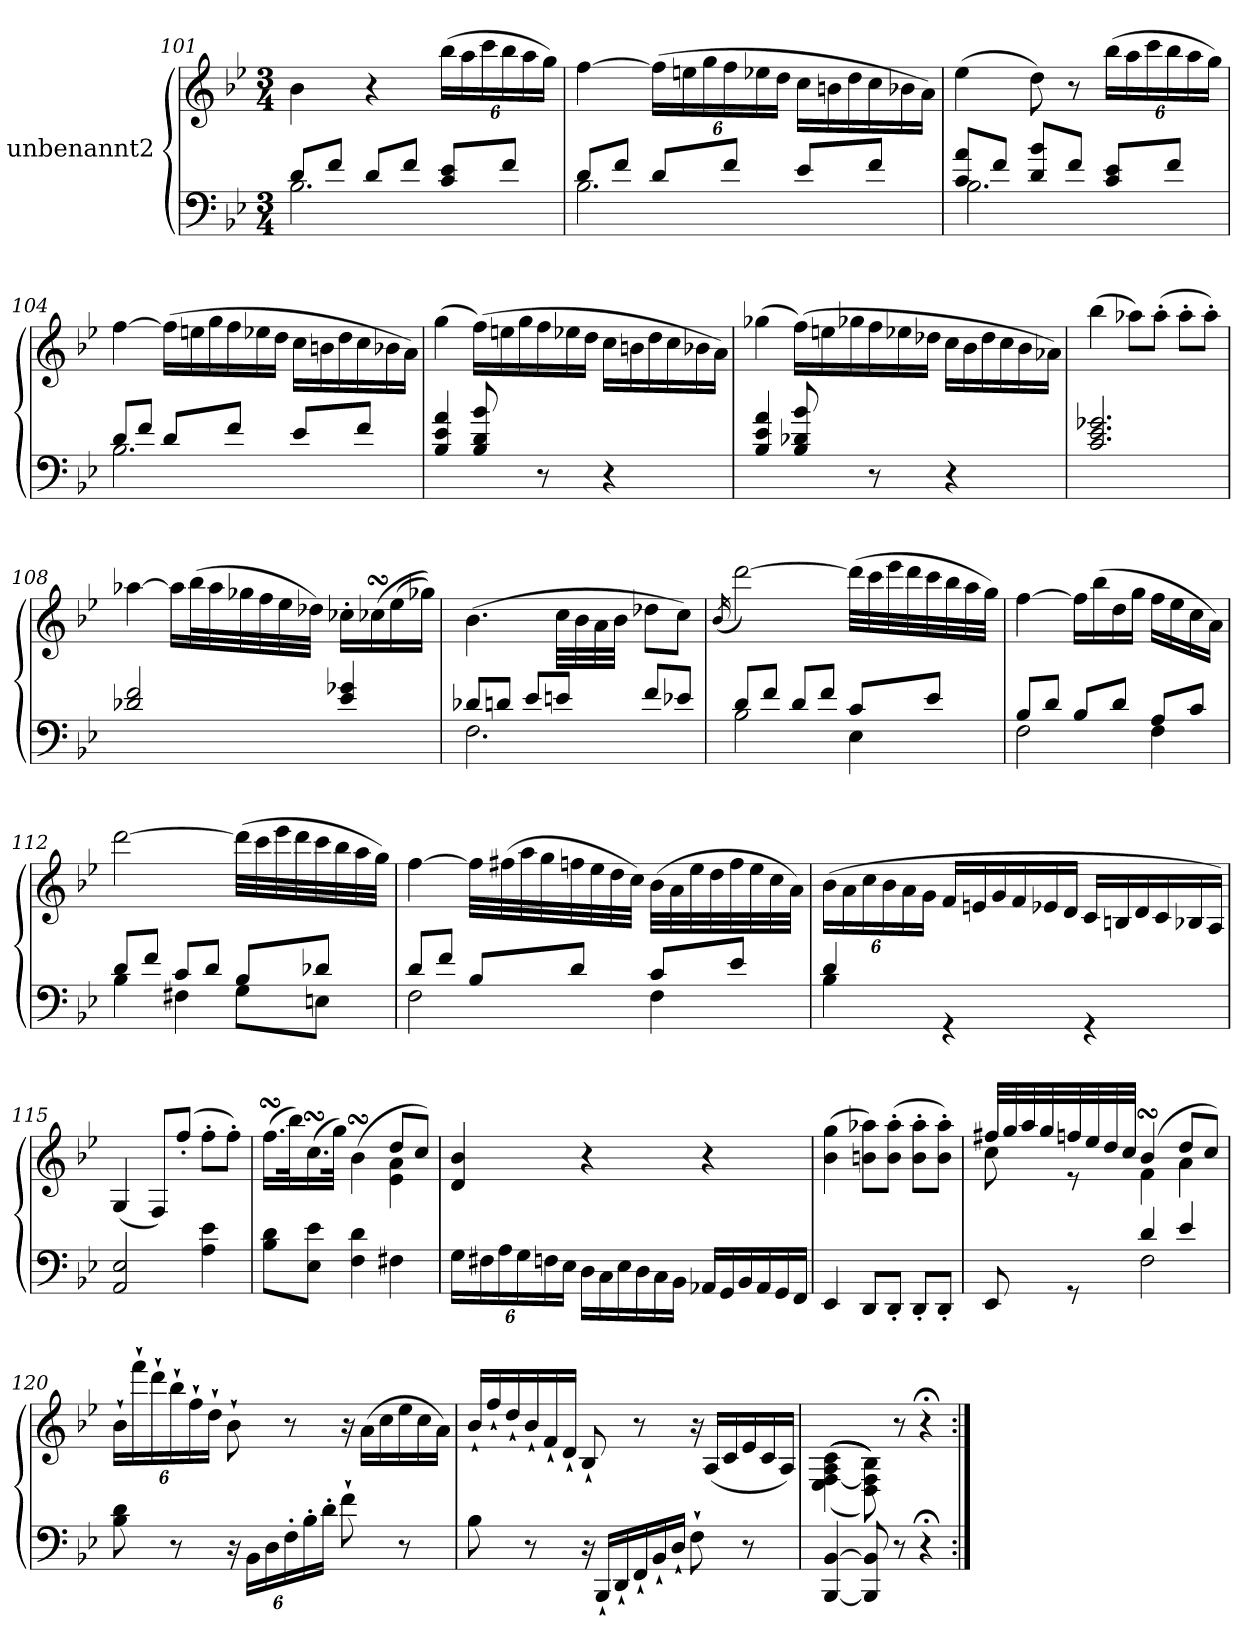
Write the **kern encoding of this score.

**kern	**kern
*part1	*part1
*staff2	*staff1
*I"unbenannt2	*
*clefF4	*clefG2
*k[b-e-]	*k[b-e-]
*M3/4	*M3/4
=101	=101
*^	*
8d/L	2.B-\	4b-\
8f/J	.	.
8d/L	.	4r
8f/J	.	.
*	*	*Xbrackettup
8c/ 8e-/L	.	(>24bb-\LL
.	.	24aa\
.	.	24ccc\
8f/J	.	24bb-\
.	.	24aa\
.	.	24gg\JJ)
=102	=102	=102
8d/L	2.B-\	[4ff\
8f/J	.	.
8d/L	.	(>24ff\LL]
.	.	24een\
.	.	24gg\
8f/J	.	24ff\
.	.	24ee-X\
.	.	24dd\JJ
*	*	*Xtuplet
8e-/L	.	24cc\LL
.	.	24bn\
.	.	24dd\
8f/J	.	24cc\
.	.	24b-X\
.	.	24a\JJ)
!!LO:PB:g=z
=103	=103	=103
8c/ 8a/L	2.B-\	(>4ee-\
8f/J	.	.
8d/ 8b-/L	.	8dd\)
8f/J	.	8r
*	*	*tuplet
8c/ 8e-/L	.	(>24bb-\LL
.	.	24aa\
.	.	24ccc\
8f/J	.	24bb-\
.	.	24aa\
.	.	24gg\JJ)
=104	=104	=104
8d/L	2.B-\	[4ff\
8f/J	.	.
*	*	*Xtuplet
8d/L	.	(>24ff\LL]
.	.	24een\
.	.	24gg\
8f/J	.	24ff\
.	.	24ee-X\
.	.	24dd\JJ
8e-/L	.	24cc\LL
.	.	24bn\
.	.	24dd\
8f/J	.	24cc\
.	.	24b-X\
.	.	24a\JJ)
*v	*v	*
=105	=105
4B-/ 4e-/ 4a/	(>4gg\
8B-/ 8d/ 8b-/	(>24ff\LL)
.	24een\
.	24gg\
8r	24ff\
.	24ee-X\
.	24dd\JJ
4r	24cc\LL
.	24bn\
.	24dd\
.	24cc\
.	24b-X\
.	24a\JJ)
!!LO:LB:g=z
=106	=106
4B-/ 4e-/ 4a/	(>4gg-X\
8B-/ 8d-X/ 8b-/	(>24ff\LL)
.	24een\
.	24gg-X\
8r	24ff\
.	24ee-X\
.	24dd-X\JJ
4r	24cc\LL
.	24b-\
.	24dd-\
.	24cc\
.	24b-\
.	24a-X\JJ)
=107	=107
2.c/ 2.e-/ 2.g-X/	(>4bb-\
.	8aa-X\L)
.	(>8aa-'\J
.	8aa-'\L
.	8aa-'\J)
=108	=108
2d-X/ 2f/	[4aa-X\
.	16aa-\LL]
.	(>32bb-\L
.	32aa-\
.	32gg-X\
.	32ff\
.	32ee-\
.	32dd-X\JJJ)
4e-/ 4g-X/	16cc-X'\LL
.	(<16cc-XsSSs\
.	(>16ee-\
.	16gg-X\JJ))
!!LO:LB:g=z
=109	=109
*^	*
8d-X/L	2.F\	(>4.b-\
8dn/J	.	.
8e-/L	.	.
8en/J	.	32cc\LLL
.	.	32b-\
.	.	32a\
.	.	32b-\JJJ
8f/L	.	8dd-X\L
8e-X/J	.	8cc\J)
=110	=110	=110
.	.	(<16qb-/
8d/L	2B-\	[2ddd\)
8f/J	.	.
8d/L	.	.
8f/J	.	.
8c/L	4E-\	(>32ddd\LLL]
.	.	32ccc\
.	.	32eee-\
.	.	32ddd\
8e-/J	.	32ccc\
.	.	32bb-\
.	.	32aa\
.	.	32gg\JJJ)
=111	=111	=111
8B-/L	2F\	[4ff\
8d/J	.	.
8B-/L	.	16ff\LL]
.	.	(>16bb-\
8d/J	.	16dd\
.	.	16gg\JJ
8A/L	4F\	16ff\LL
.	.	16ee-\
8c/J	.	16cc\
.	.	16a\JJ)
!!LO:LB:g=z
=112	=112	=112
8d/L	4B-\	[2ddd\
8f/J	.	.
8c/L	4F#X\	.
8d/J	.	.
8B-/L	8G\L	(>32ddd\LLL]
.	.	32ccc\
.	.	32eee-\
.	.	32ddd\
8d-X/J	8En\J	32ccc\
.	.	32bb-\
.	.	32aa\
.	.	32gg\JJJ)
=113	=113	=113
8d/L	2F\	[4ff\
8f/J	.	.
8B-/L	.	32ff\LLL]
.	.	(>32ff#X\
.	.	32aa\
.	.	32gg\
8d/J	.	32ffn\
.	.	32ee-\
.	.	32dd\
.	.	32cc\JJJ)
8c/L	4F\	(>32b-\LLL
.	.	32a\
.	.	32ee-\
.	.	32dd\
8e-/J	.	32ff\
.	.	32ee-\
.	.	32cc\
.	.	32a\JJJ)
!!LO:LB:g=z
=114	=114	=114
*	*	*tuplet
4d/	4B-\	(>24b-\LL
.	.	24a\
.	.	24cc\
.	.	24b-\
.	.	24a\
.	.	24g\JJ
*	*	*Xtuplet
4rGG	2ryy	24f/LL
.	.	24en/
.	.	24g/
.	.	24f/
.	.	24e-X/
.	.	24d/JJ
4rGG	.	24c/LL
.	.	24Bn/
.	.	24d/
.	.	24c/
.	.	24B-X/
.	.	24A/JJ)
*v	*v	*
=115	=115
2AA/ 2E-/	(<4G/
.	8F/L)
.	(>8ff'/J
4A\ 4e-\	8ff'\L
.	8ff'\J)
=116	=116
*	*^
8B-\ 8d\L	(<16.ffsSSS\LL	2ryy
.	32bb-\K)	.
8E-\ 8e-\J	(<16.ccsSSS\	.
.	32gg\JJk)	.
4F\ 4d\	(>4b-sSSs\	.
4F#X\	8dd/L	4e-\ 4a\
.	8cc/J)	.
*	*v	*v
!!LO:LB:g=z
=117	=117
*Xbrackettup	*
24G\LL	4d/ 4b-/
24F#X\	.
24A\	.
24G\	.
24Fn\	.
24E-\JJ	.
*Xtuplet	*
24D\LL	4r
24C\	.
24E-\	.
24D\	.
24C\	.
24BB-\JJ	.
24AA-X/LL	4r
24GG/	.
24BB-/	.
24AA-/	.
24GG/	.
24FF/JJ	.
=118	=118
4EE-/	(>4b-\ 4gg\
8DD/L	8bn\ 8aa-X\L)
8DD'/J	(>8b\' 8aa-\'J
8DD'/L	8b\' 8aa-\'L
8DD'/J	8b\' 8aa-\'J)
=119	=119
*^	*^
8EE-/	4ryy	32ff#X/LLL	8cc\
.	.	32gg/	.
.	.	32aa/	.
.	.	32gg/	.
8rGG	.	32ffn/	8r
.	.	32ee-/	.
.	.	32dd/	.
.	.	32cc/JJJ	.
4d/	2F\	(>4b-sSSs/	4f\
4e-/	.	8dd/L	4a\
.	.	8cc/J)	.
*v	*v	*	*
*	*v	*v
!!LO:PB:g=z
=120	=120
*	*tuplet
8B-\ 8d\	24b-`\LL
.	24fff`\
.	24ddd`\
*	*Xtuplet
8r	24bb-`\
.	24ff`\
.	24dd`\JJ
*tuplet	*
24r	8b-`\
24BB-\LL	.
24D\	.
*Xtuplet	*
24F'\	8r
24B-'\	.
24d'\JJ	.
8f`\	24r
.	(>24a\LL
.	24cc\
8r	24ee-\
.	24cc\
.	24a\JJ)
=121	=121
8B-\	24b-`/LL
.	24ff`/
.	24dd`/
8r	24b-`/
.	24f`/
.	24d`/JJ
24r	8B-`/
24BBB-`/LL	.
24DD`/	.
24FF`/	8r
24BB-`/	.
24D`/JJ	.
8F`\	24r
.	(<24A/LL
.	24c/
8r	24e-/
.	24c/
.	24A/JJ)
=122	=122
[<4BBB-/ [>4BB-/	(<(>(<(>4E-\ [4F\ 4A\ 4c\
8BBB-/] 8BB-/]	8D\ 8F\] 8B-\))))
8r	8r
4r;	4r;<
=:|!	=:|!
*-	*-
